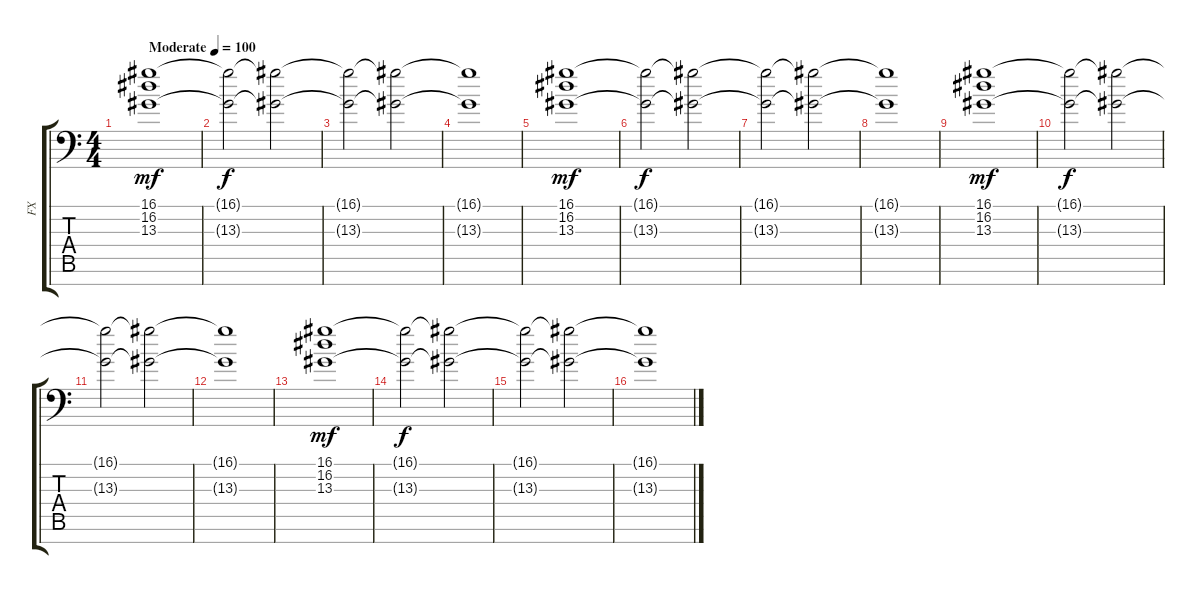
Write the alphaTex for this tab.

\track ("FX" "FX") {instrument ocarina}
\staff {score tabs}
\tuning (E4 B3 G3 D3 A2 E2 C-1) {hide}
\ts (4 4)
\tempo (100 "Moderate")
\clef f4
\ks c
(16.1 16.2 13.3).1{dy mf volume 6 instrument ocarina} |
(16.1{t} 13.3{t}).2{dy f} (16.1{t} 13.3{t}).2 |
(16.1{t} 13.3{t}).2{volume 0} (16.1{t} 13.3{t}).2 |
(16.1{t} 13.3{t}).1 |
(16.1 16.2 13.3).1{dy mf volume 6} |
(16.1{t} 13.3{t}).2{dy f} (16.1{t} 13.3{t}).2 |
(16.1{t} 13.3{t}).2{volume 0} (16.1{t} 13.3{t}).2 |
(16.1{t} 13.3{t}).1 |
(16.1 16.2 13.3).1{dy mf volume 6} |
(16.1{t} 13.3{t}).2{dy f} (16.1{t} 13.3{t}).2 |
(16.1{t} 13.3{t}).2{volume 0} (16.1{t} 13.3{t}).2 |
(16.1{t} 13.3{t}).1 |
(16.1 16.2 13.3).1{dy mf volume 6} |
(16.1{t} 13.3{t}).2{dy f} (16.1{t} 13.3{t}).2 |
(16.1{t} 13.3{t}).2{volume 0} (16.1{t} 13.3{t}).2 |
(16.1{t} 13.3{t}).1
